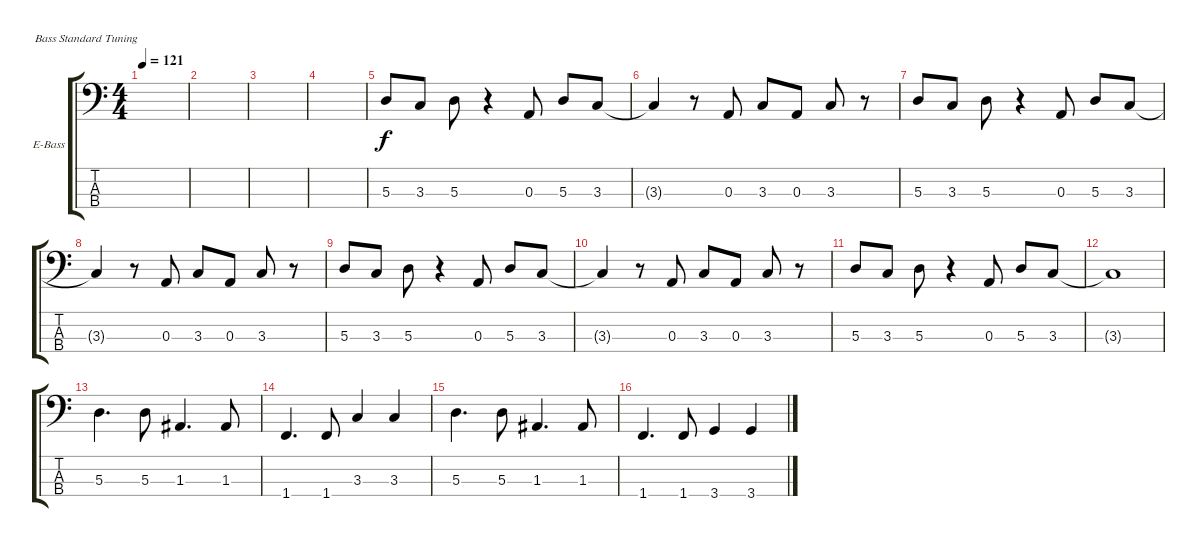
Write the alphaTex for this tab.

\bracketExtendMode groupsimilarinstruments
\firstSystemTrackNameOrientation horizontal
\otherSystemsTrackNameOrientation horizontal
\track ("Bass" "E-Bass") {instrument electricbassfinger}
\staff {score tabs}
\tuning (G2 D2 A1 E1)
\ts (4 4)
\tempo 121
\clef f4
\ks c
|
|
|
|
5.3.8 3.3.8 5.3.8 r.4 0.3.8 5.3.8 3.3.8 |
3.3{t}.4 r.8 0.3.8 3.3.8 0.3.8 3.3.8 r.8 |
5.3.8 3.3.8 5.3.8 r.4 0.3.8 5.3.8 3.3.8 |
3.3{t}.4 r.8 0.3.8 3.3.8 0.3.8 3.3.8 r.8 |
5.3.8 3.3.8 5.3.8 r.4 0.3.8 5.3.8 3.3.8 |
3.3{t}.4 r.8 0.3.8 3.3.8 0.3.8 3.3.8 r.8 |
5.3.8 3.3.8 5.3.8 r.4 0.3.8 5.3.8 3.3.8 |
3.3{t}.1 |
5.3.4{d} 5.3.8 1.3.4{d} 1.3.8 |
1.4.4{d} 1.4.8 3.3.4 3.3.4 |
5.3.4{d} 5.3.8 1.3.4{d} 1.3.8 |
1.4.4{d} 1.4.8 3.4.4 3.4.4
